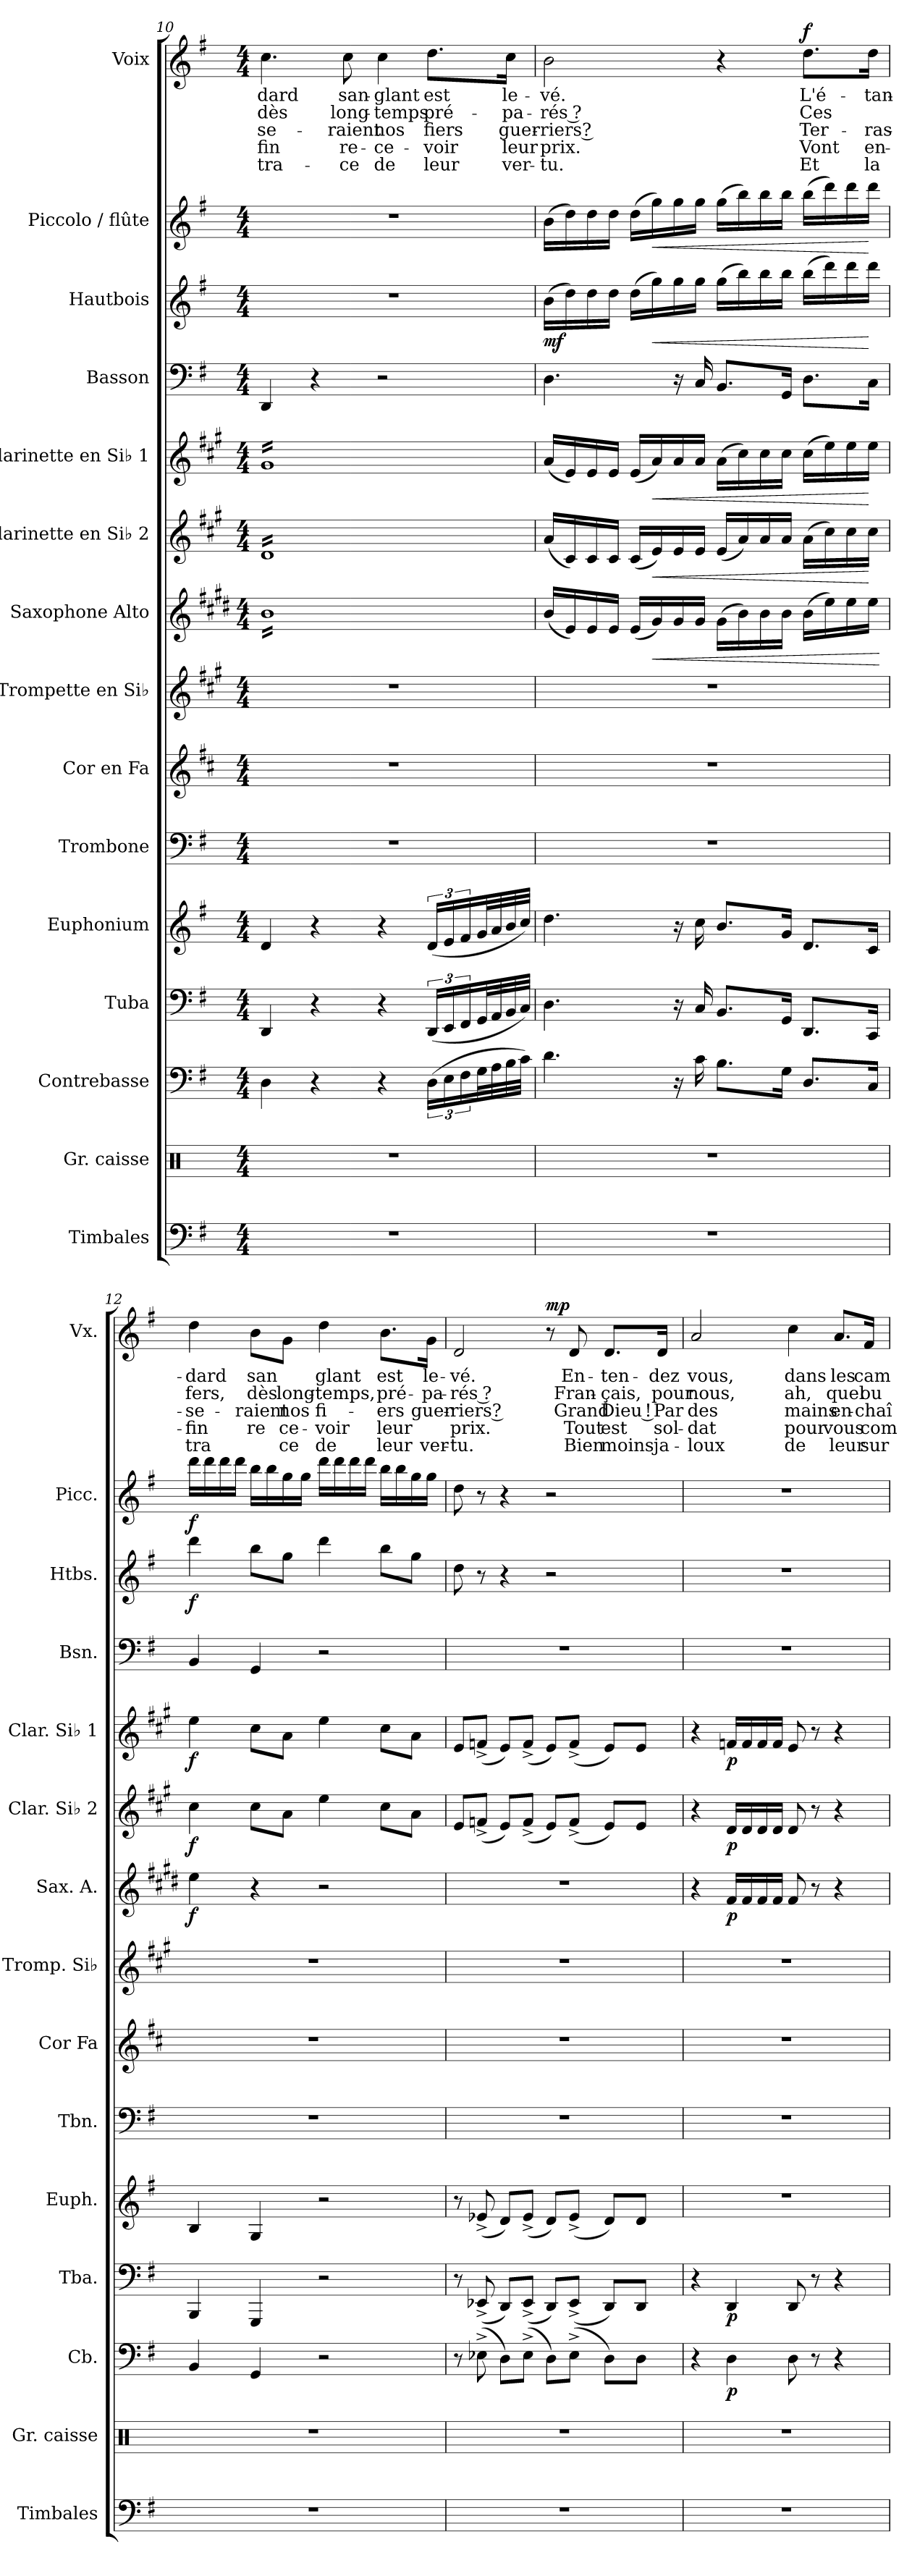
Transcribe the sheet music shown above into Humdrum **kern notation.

**kern	**kern	**kern	**dynam	**kern	**dynam	**kern	**kern	**kern	**kern	**kern	**dynam	**kern	**dynam	**kern	**dynam	**kern	**kern	**dynam	**kern	**dynam	**kern	**text	**text	**text	**text	**text	**dynam
*part15	*part14	*part13	*part13	*part12	*part12	*part11	*part10	*part9	*part8	*part7	*part7	*part6	*part6	*part5	*part5	*part4	*part3	*part3	*part2	*part2	*part1	*part1	*part1	*part1	*part1	*part1	*part1
*staff15	*staff14	*staff13	*staff13	*staff12	*staff12	*staff11	*staff10	*staff9	*staff8	*staff7	*staff7	*staff6	*staff6	*staff5	*staff5	*staff4	*staff3	*staff3	*staff2	*staff2	*staff1	*staff1	*staff1	*staff1	*staff1	*staff1	*staff1
*I"Timbales	*I"Gr. caisse	*I"Contrebasse	*	*I"Tuba	*	*I"Euphonium	*I"Trombone	*I"Cor en Fa	*I"Trompette en Si♭	*I"Saxophone Alto	*	*I"Clarinette en Si♭ 2	*	*I"Clarinette en Si♭ 1	*	*I"Basson	*I"Hautbois	*	*I"Piccolo / flûte	*	*I"Voix	*	*	*	*	*	*
*I'Timbales	*I'Gr. caisse	*I'Cb.	*	*I'Tba.	*	*I'Euph.	*I'Tbn.	*I'Cor Fa	*I'Tromp. Si♭	*I'Sax. A.	*	*I'Clar. Si♭ 2	*	*I'Clar. Si♭ 1	*	*I'Bsn.	*I'Htbs.	*	*I'Picc.	*	*I'Vx.	*	*	*	*	*	*
*clefF4	*clefX	*clefF4	*	*clefF4	*	*clefG2	*clefF4	*clefG2	*clefG2	*clefG2	*	*clefG2	*	*clefG2	*	*clefF4	*clefG2	*	*clefG2	*	*clefG2	*	*	*	*	*	*
*ITrd-7c-12	*	*ITrd7c12	*	*	*	*ITrd8c14	*	*ITrd4c7	*ITrd1c2	*ITrd5c9	*	*ITrd1c2	*	*ITrd1c2	*	*	*	*	*ITrd-7c-12	*	*	*	*	*	*	*	*
*k[f#]	*k[]	*k[f#]	*	*k[f#]	*	*k[f#]	*k[f#]	*k[f#]	*k[f#]	*k[f#]	*	*k[f#]	*	*k[f#]	*	*k[f#]	*k[f#]	*	*k[f#]	*	*k[f#]	*	*	*	*	*	*
*M4/4	*M4/4	*M4/4	*	*M4/4	*	*M4/4	*M4/4	*M4/4	*M4/4	*M4/4	*	*M4/4	*	*M4/4	*	*M4/4	*M4/4	*	*M4/4	*	*M4/4	*	*	*	*	*	*
=10	=10	=10	=10	=10	=10	=10	=10	=10	=10	=10	=10	=10	=10	=10	=10	=10	=10	=10	=10	=10	=10	=10	=10	=10	=10	=10	=10
!	!	!	!	!	!	!	!	!	!	!	!	!	!	!	!	!	!	!	!	!	!	!LO:LY:b	!LO:LY:b	!LO:LY:b	!LO:LY:b	!LO:LY:b	!
*	*	*	*	*	*	*	*	*	*	*tremolo	*	*	*	*	*	*	*	*	*	*	*	*	*	*	*	*	*
*	*	*	*	*	*	*	*	*	*	*	*	*tremolo	*	*	*	*	*	*	*	*	*	*	*	*	*	*	*
*	*	*	*	*	*	*	*	*	*	*	*	*	*	*tremolo	*	*	*	*	*	*	*	*	*	*	*	*	*
1r	1r	4DD\	.	4DD/	.	4D/	1r	1r	1r	16dLL	.	16cLL	.	16f#LL	.	4DD/	1r	.	1r	.	4.cc\	-dard	dès	-se-	-fin	tra-	.
.	.	.	.	.	.	.	.	.	.	16d	.	16c	.	16f#	.	.	.	.	.	.	.	.	.	.	.	.	.
.	.	.	.	.	.	.	.	.	.	16d	.	16c	.	16f#	.	.	.	.	.	.	.	.	.	.	.	.	.
.	.	.	.	.	.	.	.	.	.	16d	.	16c	.	16f#	.	.	.	.	.	.	.	.	.	.	.	.	.
.	.	4r	.	4r	.	4r	.	.	.	16d	.	16c	.	16f#	.	4r	.	.	.	.	.	.	.	.	.	.	.
.	.	.	.	.	.	.	.	.	.	16d	.	16c	.	16f#	.	.	.	.	.	.	.	.	.	.	.	.	.
!	!	!	!	!	!	!	!	!	!	!	!	!	!	!	!	!	!	!	!	!	!	!LO:LY:b	!LO:LY:b	!LO:LY:b	!LO:LY:b	!LO:LY:b	!
.	.	.	.	.	.	.	.	.	.	16d	.	16c	.	16f#	.	.	.	.	.	.	8cc\	san-	long-	-raient	re-	-ce	.
.	.	.	.	.	.	.	.	.	.	16d	.	16c	.	16f#	.	.	.	.	.	.	.	.	.	.	.	.	.
!	!	!	!	!	!	!	!	!	!	!	!	!	!	!	!	!	!	!	!	!	!	!LO:LY:b	!LO:LY:b	!LO:LY:b	!LO:LY:b	!LO:LY:b	!
.	.	4r	.	4r	.	4r	.	.	.	16d	.	16c	.	16f#	.	2r	.	.	.	.	4cc\	-glant	-temps	nos	-ce-	de	.
.	.	.	.	.	.	.	.	.	.	16d	.	16c	.	16f#	.	.	.	.	.	.	.	.	.	.	.	.	.
.	.	.	.	.	.	.	.	.	.	16d	.	16c	.	16f#	.	.	.	.	.	.	.	.	.	.	.	.	.
.	.	.	.	.	.	.	.	.	.	16d	.	16c	.	16f#	.	.	.	.	.	.	.	.	.	.	.	.	.
!	!	!	!	!	!	!	!	!	!	!	!	!	!	!	!	!	!	!	!	!	!	!LO:LY:b	!LO:LY:b	!LO:LY:b	!LO:LY:b	!LO:LY:b	!
.	.	(>24DD\LL	.	(<24DD/LL	.	(<24D/LL	.	.	.	16d	.	16c	.	16f#	.	.	.	.	.	.	8.dd\L	est	pré-	fiers	-voir	leur	.
.	.	24EE\	.	24EE/	.	24E/	.	.	.	.	.	.	.	.	.	.	.	.	.	.	.	.	.	.	.	.	.
.	.	.	.	.	.	.	.	.	.	16d	.	16c	.	16f#	.	.	.	.	.	.	.	.	.	.	.	.	.
.	.	24FF#\	.	24FF#/	.	24F#/	.	.	.	.	.	.	.	.	.	.	.	.	.	.	.	.	.	.	.	.	.
.	.	32GG\L	.	32GG/L	.	32G/L	.	.	.	16d	.	16c	.	16f#	.	.	.	.	.	.	.	.	.	.	.	.	.
.	.	32AA\	.	32AA/	.	32A/	.	.	.	.	.	.	.	.	.	.	.	.	.	.	.	.	.	.	.	.	.
!	!	!	!	!	!	!	!	!	!	!	!	!	!	!	!	!	!	!	!	!	!	!LO:LY:b	!LO:LY:b	!LO:LY:b	!LO:LY:b	!LO:LY:b	!
.	.	32BB\	.	32BB/	.	32B/	.	.	.	16dJJ	.	16cJJ	.	16f#JJ	.	.	.	.	.	.	16cc\Jk	le-	-pa-	guer-	leur	ver-	.
*	*	*	*	*	*	*	*	*	*	*	*	*	*	*Xtremolo	*	*	*	*	*	*	*	*	*	*	*	*	*
*	*	*	*	*	*	*	*	*	*	*	*	*Xtremolo	*	*	*	*	*	*	*	*	*	*	*	*	*	*	*
*	*	*	*	*	*	*	*	*	*	*Xtremolo	*	*	*	*	*	*	*	*	*	*	*	*	*	*	*	*	*
.	.	32C\JJJ)	.	32C/JJJ)	.	32c/JJJ)	.	.	.	.	.	.	.	.	.	.	.	.	.	.	.	.	.	.	.	.	.
=11	=11	=11	=11	=11	=11	=11	=11	=11	=11	=11	=11	=11	=11	=11	=11	=11	=11	=11	=11	=11	=11	=11	=11	=11	=11	=11	=11
!	!	!	!	!	!	!	!	!	!	!	!	!	!	!	!	!	!	!LO:DY:b	!	!	!	!LO:LY:b	!LO:LY:b	!LO:LY:b	!LO:LY:b	!LO:LY:b	!
1r	1r	4.D\	.	4.D\	.	4.d\	1r	1r	1r	(<16d/LL	.	(<16g/LL	.	(<16g/LL	.	4.D\	(>16b\LL	mf	(>16bb\LL	.	2b\	-vé.	-rés ?	-riers ?	prix.	-tu.	.
.	.	.	.	.	.	.	.	.	.	16G/)	.	16B/)	.	16d/)	.	.	16dd\)	.	16ddd\)	.	.	.	.	.	.	.	.
.	.	.	.	.	.	.	.	.	.	16G/	.	16B/	.	16d/	.	.	16dd\	.	16ddd\	.	.	.	.	.	.	.	.
.	.	.	.	.	.	.	.	.	.	16G/JJ	.	16B/JJ	.	16d/JJ	.	.	16dd\JJ	.	16ddd\JJ	.	.	.	.	.	.	.	.
.	.	.	.	.	.	.	.	.	.	(<16G/LL	.	(<16B/LL	.	(<16d/LL	.	.	(>16dd\LL	.	(>16ddd\LL	.	.	.	.	.	.	.	.
!	!	!	!	!	!	!	!	!	!	!	!LO:HP:b	!	!LO:HP:b	!	!LO:HP:b	!	!	!LO:HP:b	!	!LO:HP:b	!	!	!	!	!	!	!
.	.	.	.	.	.	.	.	.	.	16B/)	<	16d/)	<	16g/)	<	.	16gg\)	<	16ggg\)	<	.	.	.	.	.	.	.
.	.	16r	.	16r	.	16r	.	.	.	16B/	.	16d/	.	16g/	.	16r	16gg\	.	16ggg\	.	.	.	.	.	.	.	.
.	.	16C\	.	16C/	.	16c\	.	.	.	16B/JJ	.	16d/JJ	.	16g/JJ	.	16C/	16gg\JJ	.	16ggg\JJ	.	.	.	.	.	.	.	.
.	.	8.BB\L	.	8.BB/L	.	8.B/L	.	.	.	(>16B\LL	.	(<16d/LL	.	(>16g\LL	.	8.BB/L	(>16gg\LL	.	(>16ggg\LL	.	4r	.	.	.	.	.	.
.	.	.	.	.	.	.	.	.	.	16d\)	.	16g/)	.	16b\)	.	.	16bb\)	.	16bbb\)	.	.	.	.	.	.	.	.
.	.	.	.	.	.	.	.	.	.	16d\	.	16g/	.	16b\	.	.	16bb\	.	16bbb\	.	.	.	.	.	.	.	.
.	.	16GG\Jk	.	16GG/Jk	.	16G/Jk	.	.	.	16d\JJ	.	16g/JJ	.	16b\JJ	.	16GG/Jk	16bb\JJ	.	16bbb\JJ	.	.	.	.	.	.	.	.
!	!	!	!	!	!	!	!	!	!	!	!	!	!	!	!	!	!	!	!	!	!	!LO:LY:b	!LO:LY:b	!LO:LY:b	!LO:LY:b	!LO:LY:b	!LO:DY:b
.	.	8.DD/L	.	8.DD/L	.	8.D/L	.	.	.	(>16d\LL	.	(>16g\LL	.	(>16b\LL	.	8.D\L	(>16bb\LL	.	(>16bbb\LL	.	8.dd\L	L'é-	Ces	Ter-	Vont	Et	f
.	.	.	.	.	.	.	.	.	.	16g\)	.	16b\)	.	16dd\)	.	.	16ddd\)	.	16dddd\)	.	.	.	.	.	.	.	.
.	.	.	.	.	.	.	.	.	.	16g\	.	16b\	.	16dd\	.	.	16ddd\	.	16dddd\	.	.	.	.	.	.	.	.
!	!	!	!	!	!	!	!	!	!	!	!	!	!	!	!	!	!	!	!	!	!	!LO:LY:b	!	!LO:LY:b	!LO:LY:b	!LO:LY:b	!
.	.	16CC/Jk	.	16CC/Jk	.	16C/Jk	.	.	.	16g\JJ	.	16b\JJ	[	16dd\JJ	[	16C\Jk	16ddd\JJ	[	16dddd\JJ	[	16dd\Jk	-tan-	.	-ras-	en-	la	.
.	.	.	.	.	.	.	.	.	.	.	[	.	.	.	.	.	.	.	.	.	.	.	.	.	.	.	.
=12	=12	=12	=12	=12	=12	=12	=12	=12	=12	=12	=12	=12	=12	=12	=12	=12	=12	=12	=12	=12	=12	=12	=12	=12	=12	=12	=12
!	!	!	!	!	!	!	!	!	!	!	!LO:DY:b	!	!LO:DY:b	!	!LO:DY:b	!	!	!LO:DY:b	!	!LO:DY:b	!	!LO:LY:b	!LO:LY:b	!LO:LY:b	!LO:LY:b	!LO:LY:b	!
1r	1r	4BBB/	.	4BBB/	.	4BB/	1r	1r	1r	4g\	f	4b\	f	4dd\	f	4BB/	4ddd\	f	16dddd\LL	f	4dd\	-dard	fers,	-se-	-fin	-tra	.
.	.	.	.	.	.	.	.	.	.	.	.	.	.	.	.	.	.	.	16dddd\	.	.	.	.	.	.	.	.
.	.	.	.	.	.	.	.	.	.	.	.	.	.	.	.	.	.	.	16dddd\	.	.	.	.	.	.	.	.
.	.	.	.	.	.	.	.	.	.	.	.	.	.	.	.	.	.	.	16dddd\JJ	.	.	.	.	.	.	.	.
!	!	!	!	!	!	!	!	!	!	!	!	!	!	!	!	!	!	!	!	!	!	!LO:LY:b	!LO:LY:b	!LO:LY:b	!LO:LY:b	!	!
.	.	4GGG/	.	4GGG/	.	4GG/	.	.	.	4r	.	8b\L	.	8b\L	.	4GG/	8bb\L	.	16bbb\LL	.	8b\L	-san	dès	-raient	re	.	.
.	.	.	.	.	.	.	.	.	.	.	.	.	.	.	.	.	.	.	16bbb\	.	.	.	.	.	.	.	.
!	!	!	!	!	!	!	!	!	!	!	!	!	!	!	!	!	!	!	!	!	!	!	!LO:LY:b	!LO:LY:b	!LO:LY:b	!LO:LY:b	!
.	.	.	.	.	.	.	.	.	.	.	.	8g\J	.	8g\J	.	.	8gg\J	.	16ggg\	.	8g\J	.	long-	nos	ce-	ce	.
.	.	.	.	.	.	.	.	.	.	.	.	.	.	.	.	.	.	.	16ggg\JJ	.	.	.	.	.	.	.	.
!	!	!	!	!	!	!	!	!	!	!	!	!	!	!	!	!	!	!	!	!	!	!LO:LY:b	!LO:LY:b	!LO:LY:b	!LO:LY:b	!LO:LY:b	!
.	.	2r	.	2r	.	2r	.	.	.	2r	.	4dd\	.	4dd\	.	2r	4ddd\	.	16dddd\LL	.	4dd\	glant	-temps,	fi-	-voir	de	.
.	.	.	.	.	.	.	.	.	.	.	.	.	.	.	.	.	.	.	16dddd\	.	.	.	.	.	.	.	.
.	.	.	.	.	.	.	.	.	.	.	.	.	.	.	.	.	.	.	16dddd\	.	.	.	.	.	.	.	.
.	.	.	.	.	.	.	.	.	.	.	.	.	.	.	.	.	.	.	16dddd\JJ	.	.	.	.	.	.	.	.
!	!	!	!	!	!	!	!	!	!	!	!	!	!	!	!	!	!	!	!	!	!	!LO:LY:b	!LO:LY:b	!LO:LY:b	!LO:LY:b	!LO:LY:b	!
.	.	.	.	.	.	.	.	.	.	.	.	8b\L	.	8b\L	.	.	8bb\L	.	16bbb\LL	.	8.b\L	est	pré-	-ers	leur	leur	.
.	.	.	.	.	.	.	.	.	.	.	.	.	.	.	.	.	.	.	16bbb\	.	.	.	.	.	.	.	.
.	.	.	.	.	.	.	.	.	.	.	.	8g\J	.	8g\J	.	.	8gg\J	.	16ggg\	.	.	.	.	.	.	.	.
!	!	!	!	!	!	!	!	!	!	!	!	!	!	!	!	!	!	!	!	!	!	!LO:LY:b	!LO:LY:b	!LO:LY:b	!	!LO:LY:b	!
.	.	.	.	.	.	.	.	.	.	.	.	.	.	.	.	.	.	.	16ggg\JJ	.	16g\Jk	le-	-pa-	guer-	.	ver-	.
=13	=13	=13	=13	=13	=13	=13	=13	=13	=13	=13	=13	=13	=13	=13	=13	=13	=13	=13	=13	=13	=13	=13	=13	=13	=13	=13	=13
!	!	!	!	!	!	!	!	!	!	!	!	!	!	!	!	!	!	!	!	!	!	!LO:LY:b	!LO:LY:b	!LO:LY:b	!LO:LY:b	!LO:LY:b	!
1r	1r	8r	.	8r	.	8r	1r	1r	1r	1r	.	8d/L	.	8d/L	.	1r	8dd\	.	8ddd\	.	2d/	-vé.	-rés ?	-riers ?	prix.	-tu.	.
.	.	(>8EE-X^\	.	(<8EE-X^/	.	(<8E-X^/	.	.	.	.	.	(<8e-X^/J	.	(<8e-X^/J	.	.	8r	.	8r	.	.	.	.	.	.	.	.
.	.	8DD\L)	.	8DD/L)	.	8D/L)	.	.	.	.	.	8d/L)	.	8d/L)	.	.	4r	.	4r	.	.	.	.	.	.	.	.
.	.	(>8EE-^\J	.	(<8EE-^/J	.	(<8E-^/J	.	.	.	.	.	(<8e-^/J	.	(<8e-^/J	.	.	.	.	.	.	.	.	.	.	.	.	.
!	!	!	!	!	!	!	!	!	!	!	!	!	!	!	!	!	!	!	!	!	!	!	!	!	!	!	!LO:DY:b
.	.	8DD\L)	.	8DD/L)	.	8D/L)	.	.	.	.	.	8d/L)	.	8d/L)	.	.	2r	.	2r	.	8r	.	.	.	.	.	mp
!	!	!	!	!	!	!	!	!	!	!	!	!	!	!	!	!	!	!	!	!	!	!LO:LY:b	!LO:LY:b	!LO:LY:b	!LO:LY:b	!LO:LY:b	!
.	.	(>8EE-^\J	.	(<8EE-^/J	.	(<8E-^/J	.	.	.	.	.	(<8e-^/J	.	(<8e-^/J	.	.	.	.	.	.	8d/	En-	Fran-	Grand	Tout	Bien	.
!	!	!	!	!	!	!	!	!	!	!	!	!	!	!	!	!	!	!	!	!	!	!LO:LY:b	!LO:LY:b	!LO:LY:b	!LO:LY:b	!LO:LY:b	!
.	.	8DD\L)	.	8DD/L)	.	8D/L)	.	.	.	.	.	8d/L)	.	8d/L)	.	.	.	.	.	.	8.d/L	-ten-	-çais,	Dieu !	est	moins	.
.	.	8DD\J	.	8DD/J	.	8D/J	.	.	.	.	.	8d/J	.	8d/J	.	.	.	.	.	.	.	.	.	.	.	.	.
!	!	!	!	!	!	!	!	!	!	!	!	!	!	!	!	!	!	!	!	!	!	!LO:LY:b	!LO:LY:b	!LO:LY:b	!LO:LY:b	!LO:LY:b	!
.	.	.	.	.	.	.	.	.	.	.	.	.	.	.	.	.	.	.	.	.	16d/Jk	-dez	pour	Par	sol-	ja-	.
!!LO:PB:g=z
=14	=14	=14	=14	=14	=14	=14	=14	=14	=14	=14	=14	=14	=14	=14	=14	=14	=14	=14	=14	=14	=14	=14	=14	=14	=14	=14	=14
!	!	!	!	!	!	!	!	!	!	!	!	!	!	!	!	!	!	!	!	!	!	!LO:LY:b	!LO:LY:b	!LO:LY:b	!LO:LY:b	!LO:LY:b	!
1r	1r	4r	.	4r	.	1r	1r	1r	1r	4r	.	4r	.	4r	.	1r	1r	.	1r	.	2a/	vous,	nous,	des	-dat	-loux	.
!	!	!	!LO:DY:b	!	!LO:DY:b	!	!	!	!	!	!LO:DY:b	!	!LO:DY:b	!	!LO:DY:b	!	!	!	!	!	!	!	!	!	!	!	!
.	.	4DD\	p	4DD/	p	.	.	.	.	16A/LL	p	16c/LL	p	16e-X/LL	p	.	.	.	.	.	.	.	.	.	.	.	.
.	.	.	.	.	.	.	.	.	.	16A/	.	16c/	.	16e-/	.	.	.	.	.	.	.	.	.	.	.	.	.
.	.	.	.	.	.	.	.	.	.	16A/	.	16c/	.	16e-/	.	.	.	.	.	.	.	.	.	.	.	.	.
.	.	.	.	.	.	.	.	.	.	16A/JJ	.	16c/JJ	.	16e-/JJ	.	.	.	.	.	.	.	.	.	.	.	.	.
!	!	!	!	!	!	!	!	!	!	!	!	!	!	!	!	!	!	!	!	!	!	!LO:LY:b	!LO:LY:b	!LO:LY:b	!LO:LY:b	!LO:LY:b	!
.	.	8DD\	.	8DD/	.	.	.	.	.	8A/	.	8c/	.	8d/	.	.	.	.	.	.	4cc\	dans	ah,	mains	pour	de	.
.	.	8r	.	8r	.	.	.	.	.	8r	.	8r	.	8r	.	.	.	.	.	.	.	.	.	.	.	.	.
!	!	!	!	!	!	!	!	!	!	!	!	!	!	!	!	!	!	!	!	!	!	!LO:LY:b	!LO:LY:b	!LO:LY:b	!LO:LY:b	!LO:LY:b	!
.	.	4r	.	4r	.	.	.	.	.	4r	.	4r	.	4r	.	.	.	.	.	.	8.a/L	les	quel	en-	vous	leur	.
!	!	!	!	!	!	!	!	!	!	!	!	!	!	!	!	!	!	!	!	!	!	!LO:LY:b	!LO:LY:b	!LO:LY:b	!LO:LY:b	!LO:LY:b	!
.	.	.	.	.	.	.	.	.	.	.	.	.	.	.	.	.	.	.	.	.	16f#/Jk	cam-	ou-	-chaî-	com-	sur-	.
=	=	=	=	=	=	=	=	=	=	=	=	=	=	=	=	=	=	=	=	=	=	=	=	=	=	=	=
*-	*-	*-	*-	*-	*-	*-	*-	*-	*-	*-	*-	*-	*-	*-	*-	*-	*-	*-	*-	*-	*-	*-	*-	*-	*-	*-	*-
